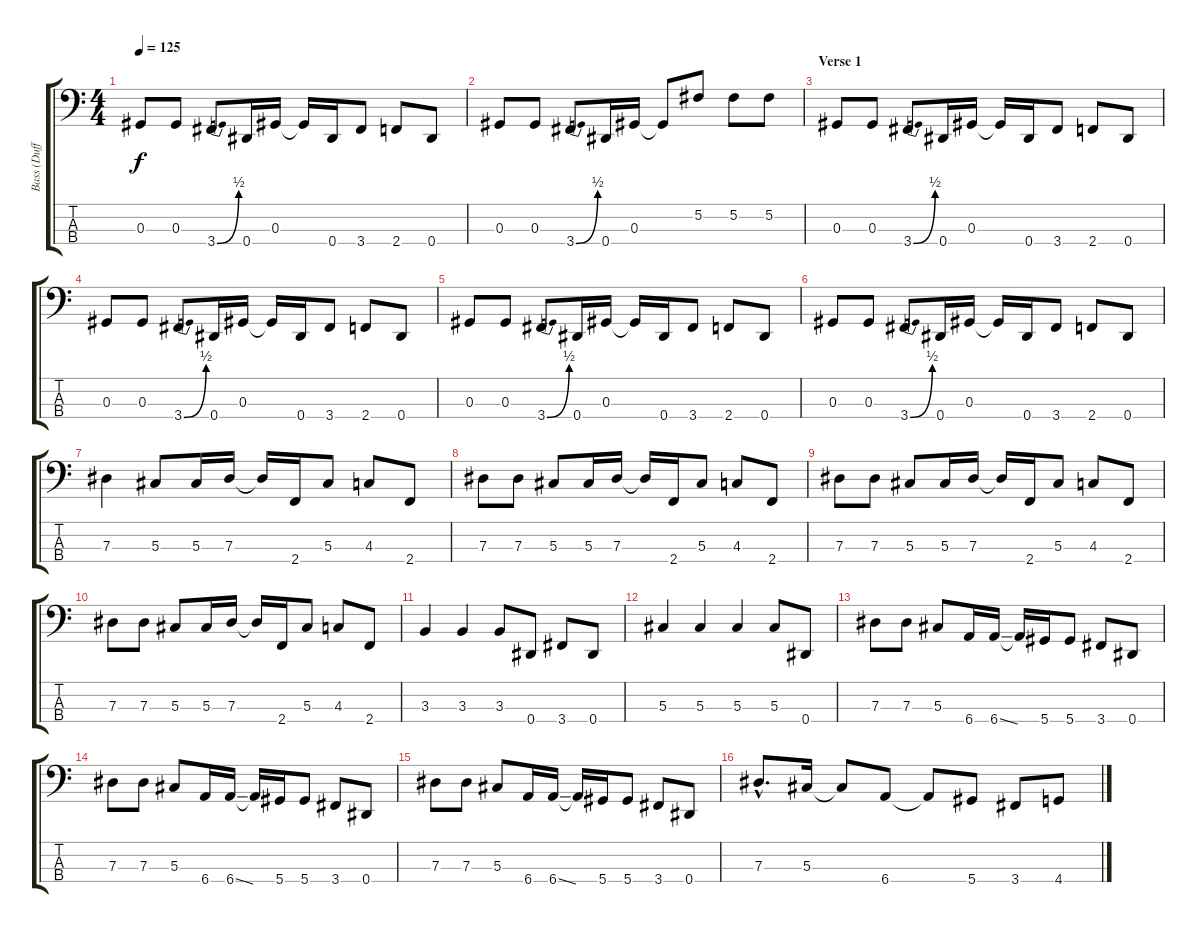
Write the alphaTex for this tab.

\track ("Bass (Duff)" "Bass (Duff") {instrument electricbasspick}
\staff {score tabs}
\tuning (Gb2 Db2 Ab1 Eb1) {hide}
\ts (4 4)
\tempo 125
\clef f4
\ks c
0.3.8{dy f} 0.3.8 3.4{be (bend 0 0 60 2)}.8 0.4.16 0.3.16 0.3{t}.16 0.4.16 3.4.8 2.4.8 0.4.8 |
0.3.8 0.3.8 3.4{be (bend 0 0 60 2)}.8 0.4.16 0.3.16 0.3{t}.8 5.2.8 5.2.8 5.2.8 |
\section ("" "Verse 1 ")
0.3.8 0.3.8 3.4{be (bend 0 0 60 2)}.8 0.4.16 0.3.16 0.3{t}.16 0.4.16 3.4.8 2.4.8 0.4.8 |
0.3.8 0.3.8 3.4{be (bend 0 0 60 2)}.8 0.4.16 0.3.16 0.3{t}.16 0.4.16 3.4.8 2.4.8 0.4.8 |
0.3.8 0.3.8 3.4{be (bend 0 0 60 2)}.8 0.4.16 0.3.16 0.3{t}.16 0.4.16 3.4.8 2.4.8 0.4.8 |
0.3.8 0.3.8 3.4{be (bend 0 0 60 2)}.8 0.4.16 0.3.16 0.3{t}.16 0.4.16 3.4.8 2.4.8 0.4.8 |
7.3.4 5.3.8 5.3.16 7.3.16 7.3{t}.16 2.4.16 5.3.8 4.3.8 2.4.8 |
7.3.8 7.3.8 5.3.8 5.3.16 7.3.16 7.3{t}.16 2.4.16 5.3.8 4.3.8 2.4.8 |
7.3.8 7.3.8 5.3.8 5.3.16 7.3.16 7.3{t}.16 2.4.16 5.3.8 4.3.8 2.4.8 |
7.3.8 7.3.8 5.3.8 5.3.16 7.3.16 7.3{t}.16 2.4.16 5.3.8 4.3.8 2.4.8 |
3.3.4 3.3.4 3.3.8 0.4.8 3.4.8 0.4.8 |
5.3.4 5.3.4 5.3.4 5.3.8 0.4.8 |
7.3.8 7.3.8 5.3.8 6.4.16 6.4{ss}.16 6.4{t}.16 5.4.16 5.4.8 3.4.8 0.4.8 |
7.3.8 7.3.8 5.3.8 6.4.16 6.4{ss}.16 6.4{t}.16 5.4.16 5.4.8 3.4.8 0.4.8 |
7.3.8 7.3.8 5.3.8 6.4.16 6.4{ss}.16 6.4{t}.16 5.4.16 5.4.8 3.4.8 0.4.8 |
7.3{hac}.8{d} 5.3.16 5.3{t}.8 6.4.8 6.4{t}.8 5.4.8 3.4.8 4.4.8
